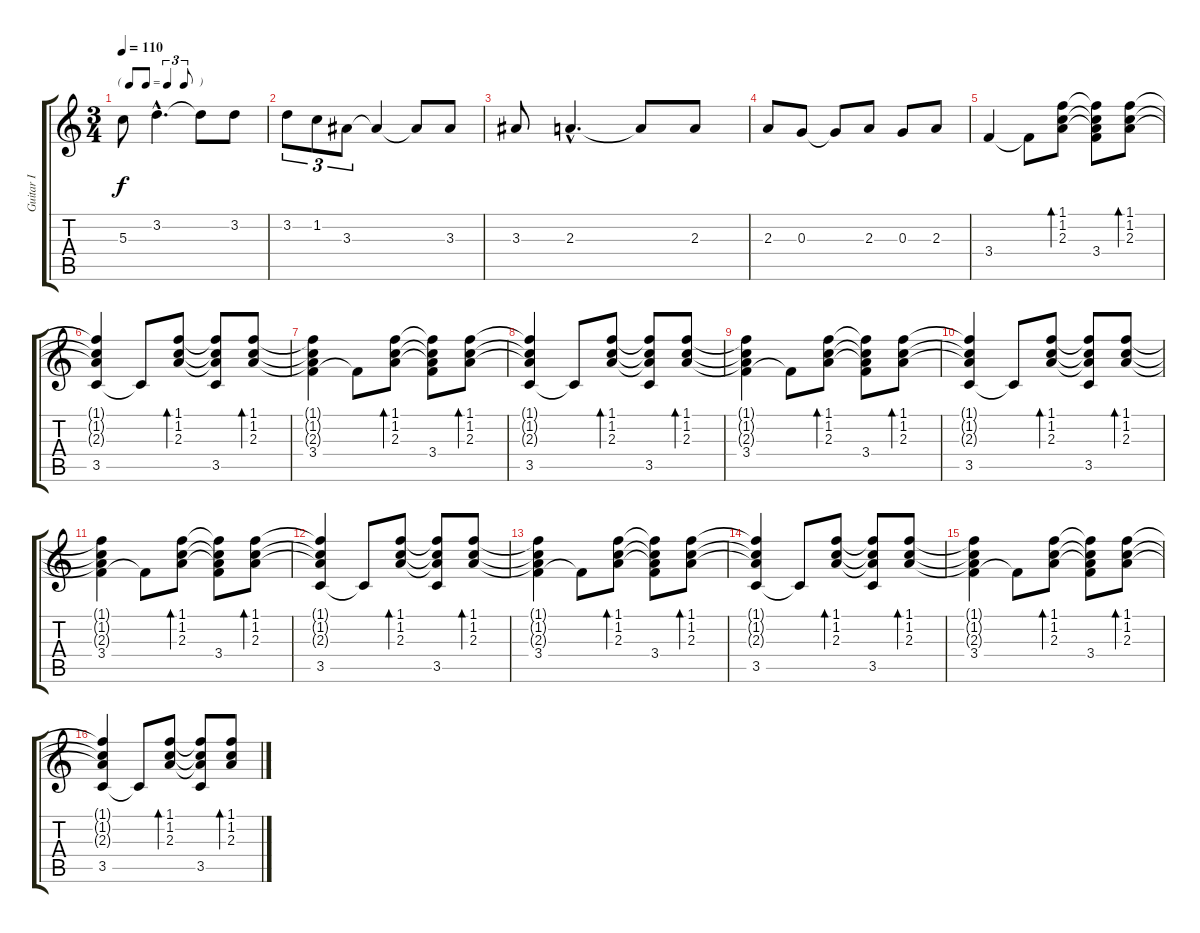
\track ("Guitar I" "Guitar I") {instrument electricguitarjazz}
\staff {score tabs}
\tuning (E4 B3 G3 D3 A2 E2) {hide}
\ts (3 4)
\tf triplet8th
\tempo 110
\clef g2
\ks c
5.3.8{dy f} 3.2{hac}.4{d} 3.2{t}.8 3.2.8 |
3.2.8{tu (3 2)} 1.2.8{tu (3 2)} 3.3.8{tu (3 2)} 3.3{t}.4 3.3{t}.8 3.3.8 |
3.3.8 2.3{hac}.4{d} 2.3{t}.8 2.3.8 |
2.3.8 0.3.8 0.3{t}.8 2.3.8 0.3.8 2.3.8 |
3.4.4{volume 6} 3.4{t}.8 (1.1 1.2 2.3).8{bd 120} (1.1{t} 1.2{t} 2.3{t} 3.4).8 (1.1 1.2 2.3).8{bd 120} |
(1.1{t} 1.2{t} 2.3{t} 3.5).4 3.5{t}.8 (1.1 1.2 2.3).8{bd 120} (1.1{t} 1.2{t} 2.3{t} 3.5).8 (1.1 1.2 2.3).8{bd 120} |
(1.1{t} 1.2{t} 2.3{t} 3.4).4 3.4{t}.8 (1.1 1.2 2.3).8{bd 120} (1.1{t} 1.2{t} 2.3{t} 3.4).8 (1.1 1.2 2.3).8{bd 120} |
(1.1{t} 1.2{t} 2.3{t} 3.5).4 3.5{t}.8 (1.1 1.2 2.3).8{bd 120} (1.1{t} 1.2{t} 2.3{t} 3.5).8 (1.1 1.2 2.3).8{bd 120} |
(1.1{t} 1.2{t} 2.3{t} 3.4).4 3.4{t}.8 (1.1 1.2 2.3).8{bd 120} (1.1{t} 1.2{t} 2.3{t} 3.4).8 (1.1 1.2 2.3).8{bd 120} |
(1.1{t} 1.2{t} 2.3{t} 3.5).4 3.5{t}.8 (1.1 1.2 2.3).8{bd 120} (1.1{t} 1.2{t} 2.3{t} 3.5).8 (1.1 1.2 2.3).8{bd 120} |
(1.1{t} 1.2{t} 2.3{t} 3.4).4 3.4{t}.8 (1.1 1.2 2.3).8{bd 120} (1.1{t} 1.2{t} 2.3{t} 3.4).8 (1.1 1.2 2.3).8{bd 120} |
(1.1{t} 1.2{t} 2.3{t} 3.5).4 3.5{t}.8 (1.1 1.2 2.3).8{bd 120} (1.1{t} 1.2{t} 2.3{t} 3.5).8 (1.1 1.2 2.3).8{bd 120} |
(1.1{t} 1.2{t} 2.3{t} 3.4).4 3.4{t}.8 (1.1 1.2 2.3).8{bd 120} (1.1{t} 1.2{t} 2.3{t} 3.4).8 (1.1 1.2 2.3).8{bd 120} |
(1.1{t} 1.2{t} 2.3{t} 3.5).4 3.5{t}.8 (1.1 1.2 2.3).8{bd 120} (1.1{t} 1.2{t} 2.3{t} 3.5).8 (1.1 1.2 2.3).8{bd 120} |
(1.1{t} 1.2{t} 2.3{t} 3.4).4 3.4{t}.8 (1.1 1.2 2.3).8{bd 120} (1.1{t} 1.2{t} 2.3{t} 3.4).8 (1.1 1.2 2.3).8{bd 120} |
(1.1{t} 1.2{t} 2.3{t} 3.5).4 3.5{t}.8 (1.1 1.2 2.3).8{bd 120} (1.1{t} 1.2{t} 2.3{t} 3.5).8 (1.1 1.2 2.3).8{bd 120}
